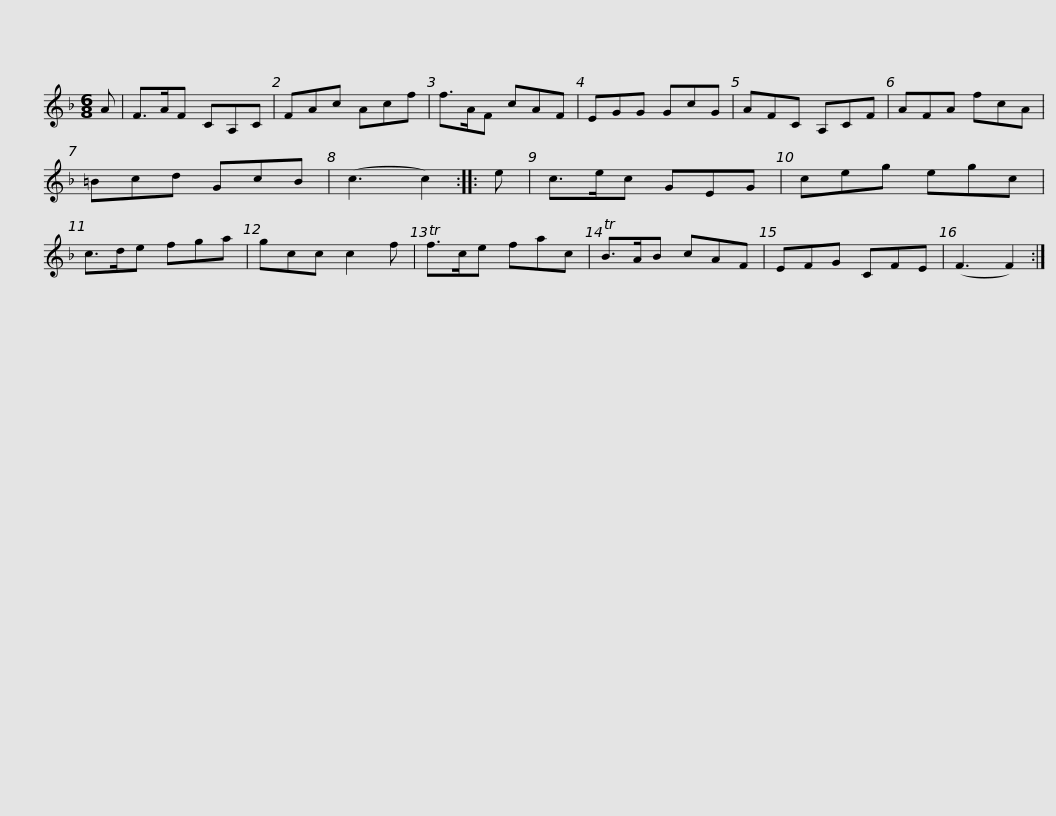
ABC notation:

X:1
L:1/8
M:6/8
I:linebreak $
K:F
V:1 treble
V:1
 A | F>AF CA,C | FAc Acf | f>AF cAF | EGG GcG | %5
 AFC A,CF | AFA fcA |$ =Bcd GcB | (c3 c2) :: e | %10
 c>ec GEG | ceg egc | c>de fga | gcc c2 f | Tf>ce fac |$ %15
 TB>AB cAF | EFG CFE | (F3 F2) :| %18
